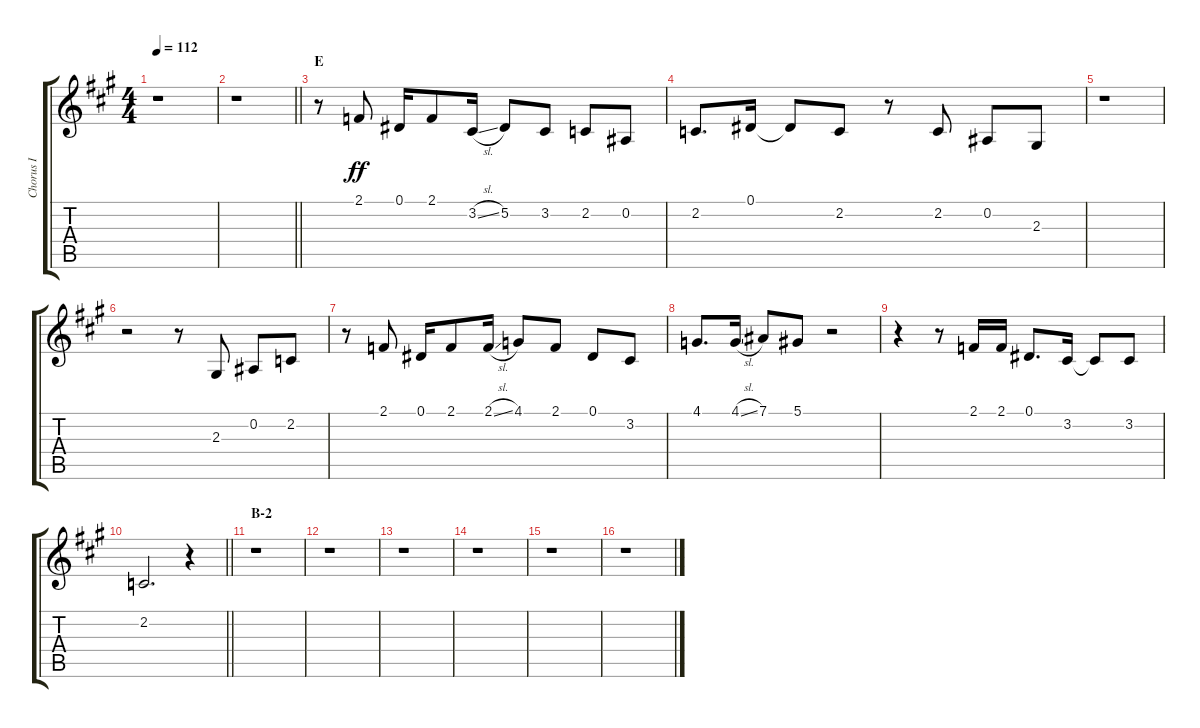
\track ("Chorus I" "Chorus I") {instrument voiceoohs}
\staff {score tabs}
\tuning (Eb4 Bb3 Gb3 Db3 Ab2 Eb2) {hide}
\ts (4 4)
\tempo 112
\clef g2
\ks a
r.1{dy ff} |
\barLineRight lightlight
r.1 |
\section ("" "E")
r.8 2.1.8 0.1.16 2.1.8 3.2{sl}.16 5.2.8 3.2.8 2.2.8 0.2.8 |
2.2.8{d} 0.1.16 0.1{t}.8 2.2.8 r.8 2.2.8 0.2.8 2.3.8 |
r.1 |
r.2 r.8 2.3.8 0.2.8 2.2.8 |
r.8 2.1.8 0.1.16 2.1.8 2.1{sl}.16 4.1.8 2.1.8 0.1.8 3.2.8 |
4.1.8{d} 4.1{sl}.16 7.1.8 5.1.8 r.2 |
r.4 r.8 2.1.16 2.1.16 0.1.8{d} 3.2.16 3.2{t}.8 3.2.8 |
\barLineRight lightlight
2.2.2{d} r.4 |
\section ("" "B-2")
r.1 |
r.1 |
r.1 |
r.1 |
r.1 |
r.1
